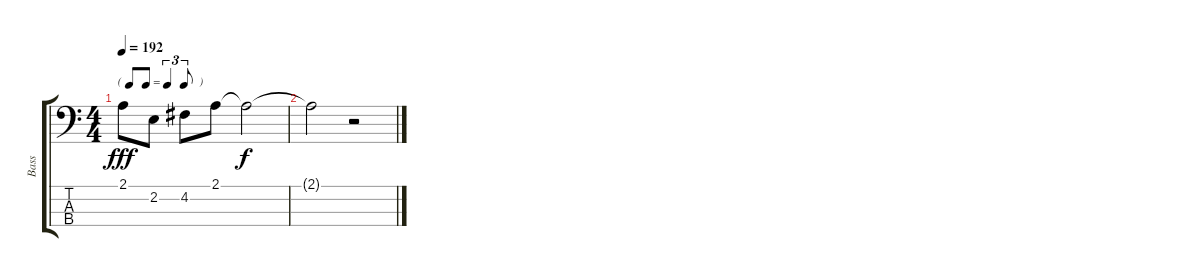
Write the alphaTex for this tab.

\track ("Bass" "Bass") {instrument electricbassfinger}
\staff {score tabs}
\tuning (G2 D2 A1 E1) {hide}
\ts (4 4)
\tf triplet8th
\tempo 192
\clef f4
\ks c
2.1.8{dy fff} 2.2.8 4.2.8 2.1.8 2.1{t}.2{dy f} |
2.1{t}.2 r.2
